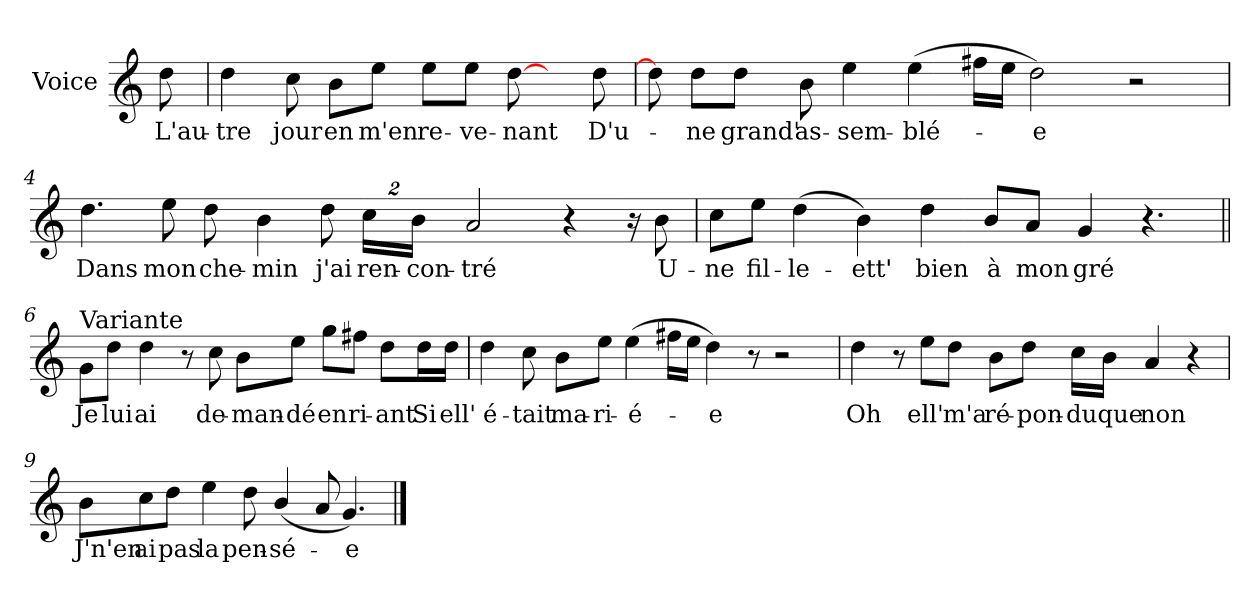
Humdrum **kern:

**kern	**text
*part1	*part1
*staff1	*staff1
*I"Voice	*
*I'V	*
*clefG2	*
*k[]	*
*C:	*
=1	=1
8dd\	L'au-
=2	=2
4dd\	-tre
8cc\	jour
8b\L	en
8ee\J	m'en
8ee\L	re-
8ee\J	-ve-
[8dd\	-nant
8ryy	.
8dd\	D'u-
=3	=3
8dd\]	.
8dd\L	-ne
8dd\J	grand'
8b\	as-
4ee\	-sem-
(>4ee\	-blé-
16ff#X\LL	.
16ee\JJ	.
2dd\)	-e
2r	.
!!LO:LB:g=z
=4	=4
4.dd\	Dans
8ee\	mon
8dd\	che-
4b\	-min
8dd\	j'ai
32%3cc\LL	ren-
32%3b\JJ	-con-
2a/	-tré
4r	.
16r	.
8b\	U-
=5	=5
8cc\L	-ne
8ee\J	fil-
(>4dd\	-le-
*MM90	*
4b\)	-ett'
4dd\	bien
8b/L	à
8a/J	mon
4g/	gré
4.r	.
!!LO:LB:g=z
=6||	=6||
*MM90	*
!LO:TX:t=Variante	!
8g\L	Je
8dd\J	lui
4dd\	ai
8r	.
8cc\	de-
8b\L	-man-
8ee\J	-dé
8gg\L	en
8ff#X\J	ri-
8dd\L	-ant
16dd\L	Si
16dd\JJ	ell'
=7	=7
4dd\	é-
8cc\	-tait
8b\L	ma-
8ee\J	-ri-
(>4ee\	-é-
16ff#X\LL	.
16ee\JJ	.
4dd\)	-e
8r	.
2r	.
!!LO:LB:g=z
=8	=8
4dd\	Oh
8r	.
8ee\L	ell'
8dd\J	m'a
8b\L	ré-
8dd\J	-pon-
16cc\LL	-du
16b\JJ	que
4a/	non
4r	.
=9	=9
8b\L	J'n'en
8cc\	ai
8dd\J	pas
4ee\	la
8dd\	pen-
(<4b/	-sé-
8a/	.
4.g/)	-e
==	==
*-	*-
